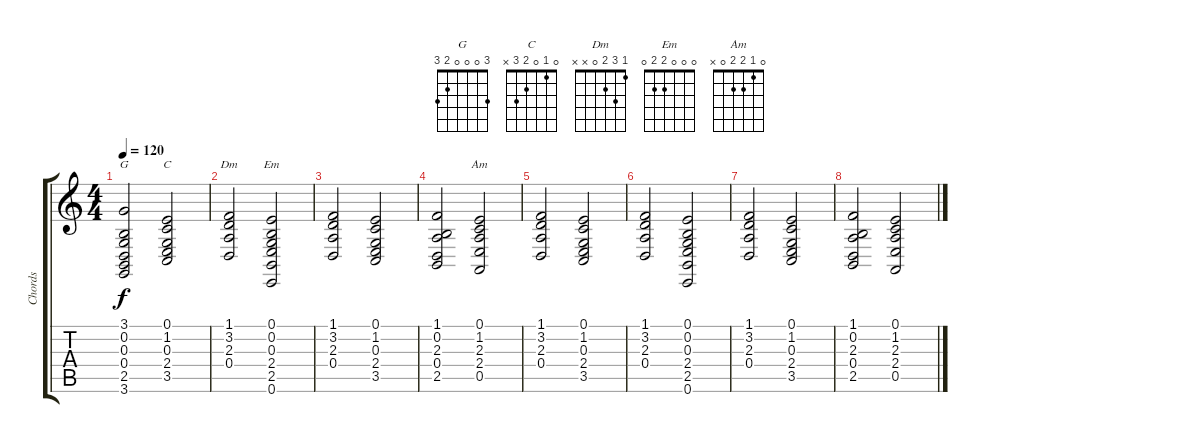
\track ("Chords" "Chords") {instrument brightacousticpiano}
\staff {score tabs}
\tuning (E4 B3 G3 D3 A2 E2) {hide}
\chord ("G" 3 0 0 0 2 3)
\chord ("C" 0 1 0 2 3 x)
\chord ("Dm" 1 3 2 0 x x)
\chord ("Em" 0 0 0 2 2 0)
\chord ("Am" 0 1 2 2 0 x)
\ts (4 4)
\tempo 120
\clef g2
\ks c
(3.1 0.2 0.3 0.4 2.5 3.6).2{ch "G" dy f} (0.1 1.2 0.3 2.4 3.5).2{ch "C"} |
(1.1 3.2 2.3 0.4).2{ch "Dm"} (0.1 0.2 0.3 2.4 2.5 0.6).2{ch "Em"} |
(1.1 3.2 2.3 0.4).2 (0.1 1.2 0.3 2.4 3.5).2 |
(1.1 0.2 2.3 0.4 2.5).2 (0.1 1.2 2.3 2.4 0.5).2{ch "Am"} |
(1.1 3.2 2.3 0.4).2 (0.1 1.2 0.3 2.4 3.5).2 |
(1.1 3.2 2.3 0.4).2 (0.1 0.2 0.3 2.4 2.5 0.6).2 |
(1.1 3.2 2.3 0.4).2 (0.1 1.2 0.3 2.4 3.5).2 |
(1.1 0.2 2.3 0.4 2.5).2 (0.1 1.2 2.3 2.4 0.5).2
